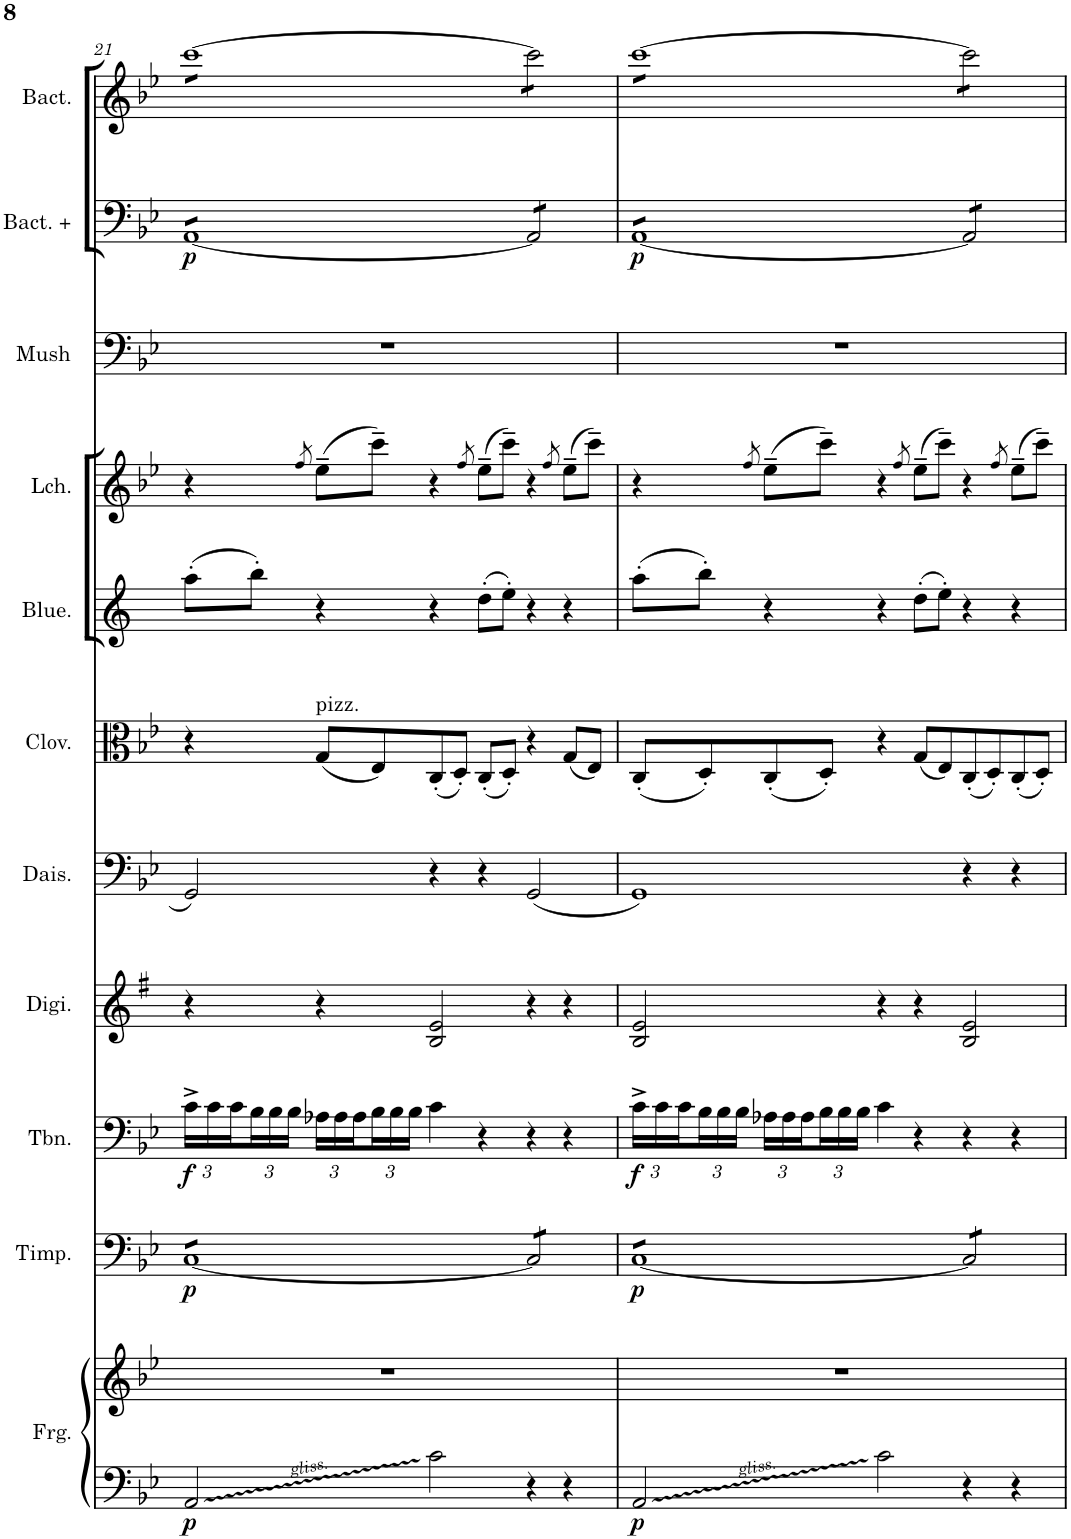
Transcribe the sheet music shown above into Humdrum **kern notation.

**kern	**kern	**dynam	**kern	**dynam	**kern	**dynam	**kern	**kern	**kern	**kern	**kern	**kern	**kern	**kern	**dynam
*part9	*part9	*part9	*part8	*part8	*part7	*part7	*part6	*part5	*part4	*part3	*part3	*part2	*part1	*part1	*part1
*staff12	*staff11	*staff11/12	*staff10	*staff10	*staff9	*staff9	*staff8	*staff7	*staff6	*staff5	*staff4	*staff3	*staff2	*staff1	*staff1/2
*I"Frogs	*	*	*I"Timpani	*	*I"Trombone	*	*I"Digitalis	*I"Daisies	*I"Clover	*I"Lichen	*	*I"Mushrooms	*I"Bacteria	*	*
*I'Frg.	*	*	*I'Timp.	*	*I'Tbn.	*	*I'Digi.	*I'Dais.	*I'Clov.	*I'Lch.	*	*I'Mush	*I'Bact.	*	*
!!LO:PB:g=z
*clefF4	*clefG2	*	*clefF4	*	*clefF4	*	*clefG2	*clefF4	*clefC3	*clefG2	*clefG2	*clefF4	*clefF4	*clefG2	*
*	*	*	*	*	*	*	*Trd5c9	*	*	*Trd1c2	*	*	*	*	*
*k[b-e-]	*k[b-e-]	*	*k[b-e-]	*	*k[b-e-]	*	*k[f#]	*k[b-e-]	*k[b-e-]	*k[]	*k[b-e-]	*k[b-e-]	*k[b-e-]	*k[b-e-]	*
*M6/4	*M6/4	*	*M6/4	*	*M6/4	*	*M6/4	*M6/4	*M6/4	*M6/4	*M6/4	*M6/4	*M6/4	*M6/4	*
*	*	*	*	*	*Xbrackettup	*	*	*	*	*	*	*	*	*	*
=21	=21	=21	=21	=21	=21	=21	=21	=21	=21	=21	=21	=21	=21	=21	=21
!	!	!LO:DY:b=2	!	!LO:DY:b	!	!LO:DY:b	!	!	!	!	!	!	!	!	!LO:DY:b=2
*	*	*	*tremolo	*	*	*	*	*	*	*	*	*	*	*	*
*	*	*	*	*	*	*	*	*	*	*	*	*	*tremolo	*	*
*	*	*	*	*	*	*	*	*	*	*	*	*	*	*tremolo	*
2AA/	1.r	p	[8CL	p	24c^\LL	f	4r	2GG/	4r	(8aa'\L	4r	1.r	[8AAL	[8cccL	p
.	.	.	.	.	24c\	.	.	.	.	.	.	.	.	.	.
.	.	.	.	.	24c\	.	.	.	.	.	.	.	.	.	.
.	.	.	8C	.	24B-\	.	.	.	.	8bb'\J)	.	.	8AA	8ccc	.
.	.	.	.	.	24B-\	.	.	.	.	.	.	.	.	.	.
.	.	.	.	.	24B-\JJ	.	.	.	.	.	.	.	.	.	.
.	.	.	.	.	.	.	.	.	.	.	8qff/	.	.	.	.
!	!	!	!	!	!	!	!	!	!LO:TX:a:t=pizz.	!	!	!	!	!	!
.	.	.	8C	.	24A-X\LL	.	4r	.	(8G/L	4r	(8ee-~\L	.	8AA	8ccc	.
.	.	.	.	.	24A-\	.	.	.	.	.	.	.	.	.	.
.	.	.	.	.	24A-\	.	.	.	.	.	.	.	.	.	.
.	.	.	8C	.	24B-\	.	.	.	8E-/)	.	8ccc~\J)	.	8AA	8ccc	.
.	.	.	.	.	24B-\	.	.	.	.	.	.	.	.	.	.
.	.	.	.	.	24B-\JJ	.	.	.	.	.	.	.	.	.	.
2c\	.	.	8C	.	4c\	.	2B/ 2e/	4r	(8C'/	4r	4r	.	8AA	8ccc	.
.	.	.	8C	.	.	.	.	.	8D'/J)	.	.	.	8AA	8ccc	.
.	.	.	.	.	.	.	.	.	.	.	8qff/	.	.	.	.
.	.	.	8C	.	4r	.	.	4r	(8C'/L	(8dd'\L	(8ee-~\L	.	8AA	8ccc	.
.	.	.	8CJ	.	.	.	.	.	8D'/J)	8ee'\J)	8ccc~\J)	.	8AAJ	8cccJ	.
4r	.	.	8C/]L	.	4r	.	4r	(2GG/	4r	4r	4r	.	8AA/]L	8ccc\]L	.
.	.	.	8C/	.	.	.	.	.	.	.	.	.	8AA/	8ccc\	.
.	.	.	.	.	.	.	.	.	.	.	8qff/	.	.	.	.
4r	.	.	8C/	.	4r	.	4r	.	(8G/L	4r	(8ee-~\L	.	8AA/	8ccc\	.
.	.	.	8C/J	.	.	.	.	.	8E-/J)	.	8ccc~\J)	.	8AA/J	8ccc\J	.
=22	=22	=22	=22	=22	=22	=22	=22	=22	=22	=22	=22	=22	=22	=22	=22
!	!	!LO:DY:b=2	!	!LO:DY:b	!	!LO:DY:b	!	!	!	!	!	!	!	!	!LO:DY:b=2
2AA/	1.r	p	[8CL	p	24c^\LL	f	2B/ 2e/	1GG)	(8C'/L	(8aa'\L	4r	1.r	[8AAL	[8cccL	p
.	.	.	.	.	24c\	.	.	.	.	.	.	.	.	.	.
.	.	.	.	.	24c\	.	.	.	.	.	.	.	.	.	.
.	.	.	8C	.	24B-\	.	.	.	8D'/)	8bb'\J)	.	.	8AA	8ccc	.
.	.	.	.	.	24B-\	.	.	.	.	.	.	.	.	.	.
.	.	.	.	.	24B-\JJ	.	.	.	.	.	.	.	.	.	.
.	.	.	.	.	.	.	.	.	.	.	8qff/	.	.	.	.
.	.	.	8C	.	24A-X\LL	.	.	.	(8C'/	4r	(8ee-~\L	.	8AA	8ccc	.
.	.	.	.	.	24A-\	.	.	.	.	.	.	.	.	.	.
.	.	.	.	.	24A-\	.	.	.	.	.	.	.	.	.	.
.	.	.	8C	.	24B-\	.	.	.	8D'/J)	.	8ccc~\J)	.	8AA	8ccc	.
.	.	.	.	.	24B-\	.	.	.	.	.	.	.	.	.	.
.	.	.	.	.	24B-\JJ	.	.	.	.	.	.	.	.	.	.
2c\	.	.	8C	.	4c\	.	4r	.	4r	4r	4r	.	8AA	8ccc	.
.	.	.	8C	.	.	.	.	.	.	.	.	.	8AA	8ccc	.
.	.	.	.	.	.	.	.	.	.	.	8qff/	.	.	.	.
.	.	.	8C	.	4r	.	4r	.	(8G/L	(8dd'\L	(8ee-~\L	.	8AA	8ccc	.
.	.	.	8CJ	.	.	.	.	.	8E-/)	8ee'\J)	8ccc~\J)	.	8AAJ	8cccJ	.
4r	.	.	8C/]L	.	4r	.	2B/ 2e/	4r	(8C'/	4r	4r	.	8AA/]L	8ccc\]L	.
.	.	.	8C/	.	.	.	.	.	8D'/)	.	.	.	8AA/	8ccc\	.
.	.	.	.	.	.	.	.	.	.	.	8qff/	.	.	.	.
4r	.	.	8C/	.	4r	.	.	4r	(8C'/	4r	(8ee-~\L	.	8AA/	8ccc\	.
.	.	.	8C/J	.	.	.	.	.	8D'/J)	.	8ccc~\J)	.	8AA/J	8ccc\J	.
*	*	*	*	*	*	*	*	*	*	*	*	*	*	*Xtremolo	*
*	*	*	*	*	*	*	*	*	*	*	*	*	*Xtremolo	*	*
*	*	*	*Xtremolo	*	*	*	*	*	*	*	*	*	*	*	*
=	=	=	=	=	=	=	=	=	=	=	=	=	=	=	=
*-	*-	*-	*-	*-	*-	*-	*-	*-	*-	*-	*-	*-	*-	*-	*-
